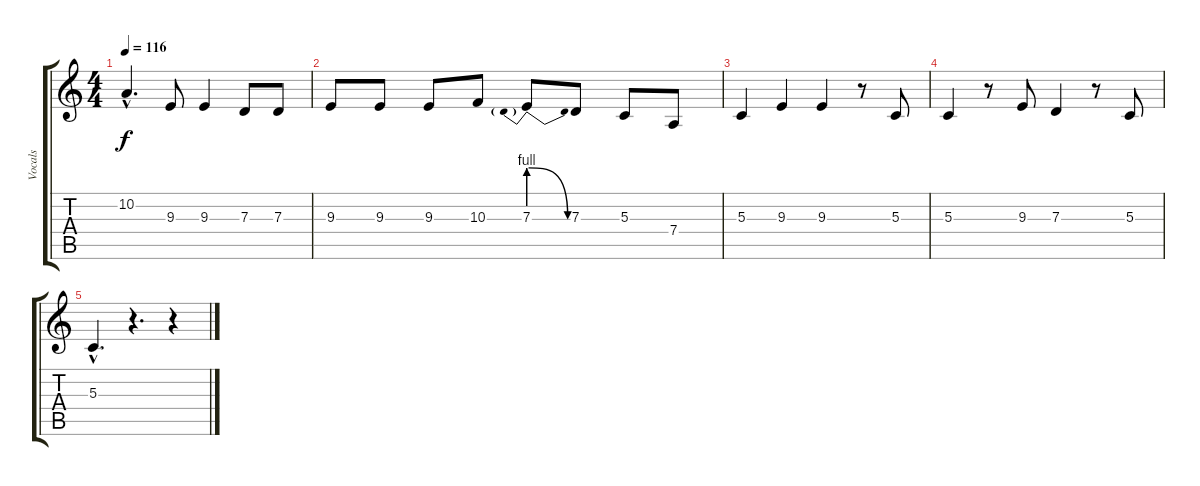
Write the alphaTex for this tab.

\track ("Vocals" "Vocals") {instrument cello}
\staff {score tabs}
\tuning (E4 B3 G3 D3 A2 E2) {hide}
\ts (4 4)
\tempo 116
\clef g2
\ks c
10.2{hac}.4{d dy f} 9.3.8 9.3.4 7.3.8 7.3.8 |
9.3.8 9.3.8 9.3.8 10.3.8 7.3{be (prebendrelease 0 4 60 0)}.8 7.3.8 5.3.8 7.4.8 |
5.3.4 9.3.4 9.3.4 r.8 5.3.8 |
5.3.4 r.8 9.3.8 7.3.4 r.8 5.3.8 |
5.3{hac}.4{d} r.4{d} r.4
